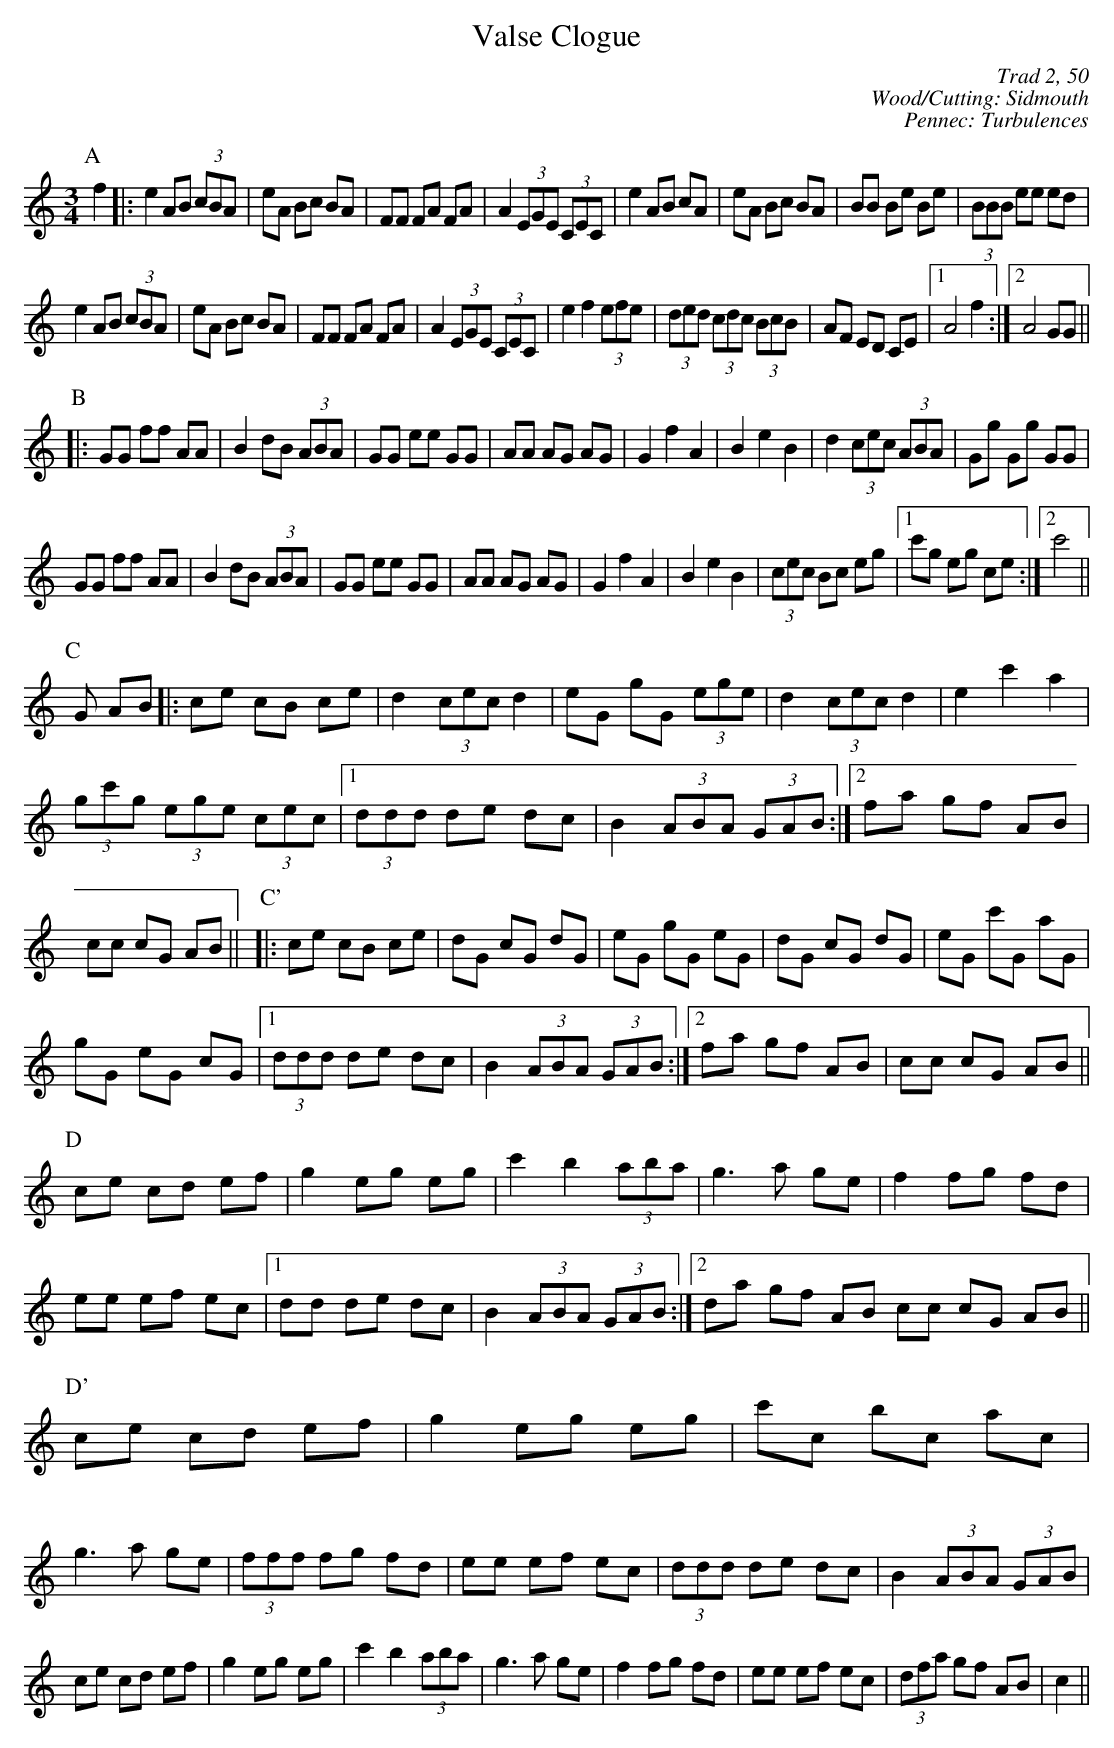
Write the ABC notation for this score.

X:1
T:Valse Clogue
C:Trad 2, 50
C:Wood/Cutting: Sidmouth
C:Pennec: Turbulences
M:3/4
L:1/8
K:C
E:12
P:A
f2|:e2 AB (3cBA|eA Bc BA|FF FA FA|A2 (3EGE (3CEC|\
e2 AB cA|eA Bc BA|BB Be Be|(3BBB ee ed|
e2 AB (3cBA|eA Bc BA|FF FA FA|A2 (3EGE (3CEC|\
e2 f2 (3efe|(3ded (3cdc (3BcB|AF ED CE|1 A4 f2:|2 A4 GG||
P:B
|:GG ff AA|B2 dB (3ABA|GG ee GG|AA AG AG|\
G2 f2 A2|B2 e2 B2|d2 (3cec (3ABA|Gg Gg GG|
GG ff AA|B2 dB (3ABA|GG ee GG|AA AG AG|\
G2 f2 A2|B2 e2 B2|(3cec Bc eg|1 c'g eg ce:|2 c'4||
P:C
G AB|:ce cB ce|d2 (3cec d2|eG gG (3ege|d2 (3cec d2|\
e2 c'2 a2|
(3gc'g (3ege (3cec|1 (3ddd de dc|\
B2 (3ABA (3GAB:|2 fa gf AB|cc cG AB||\
P:C'
|:ce cB ce|dG cG dG|eG gG eG|dG cG dG|\
eG c'G aG|
gG eG cG|1 (3ddd de dc|\
B2 (3ABA (3GAB:|2 fa gf AB|cc cG AB||
P:D
ce cd ef|g2 eg eg|c'2 b2 (3aba|g3 a ge|\
f2 fg fd|
ee ef ec|1 dd de dc|\
B2 (3ABA (3GAB:|2 da gf AB cc cG AB||\
P:D'
ce cd ef|g2 eg eg|c'c bc ac|g3 a ge|\
(3fff fg fd|ee ef ec|(3ddd de dc|B2 (3ABA (3GAB|
ce cd ef|g2 eg eg|c'2 b2 (3aba|g3 a ge|\
f2 fg fd|ee ef ec|(3dfa gf AB|c2||
